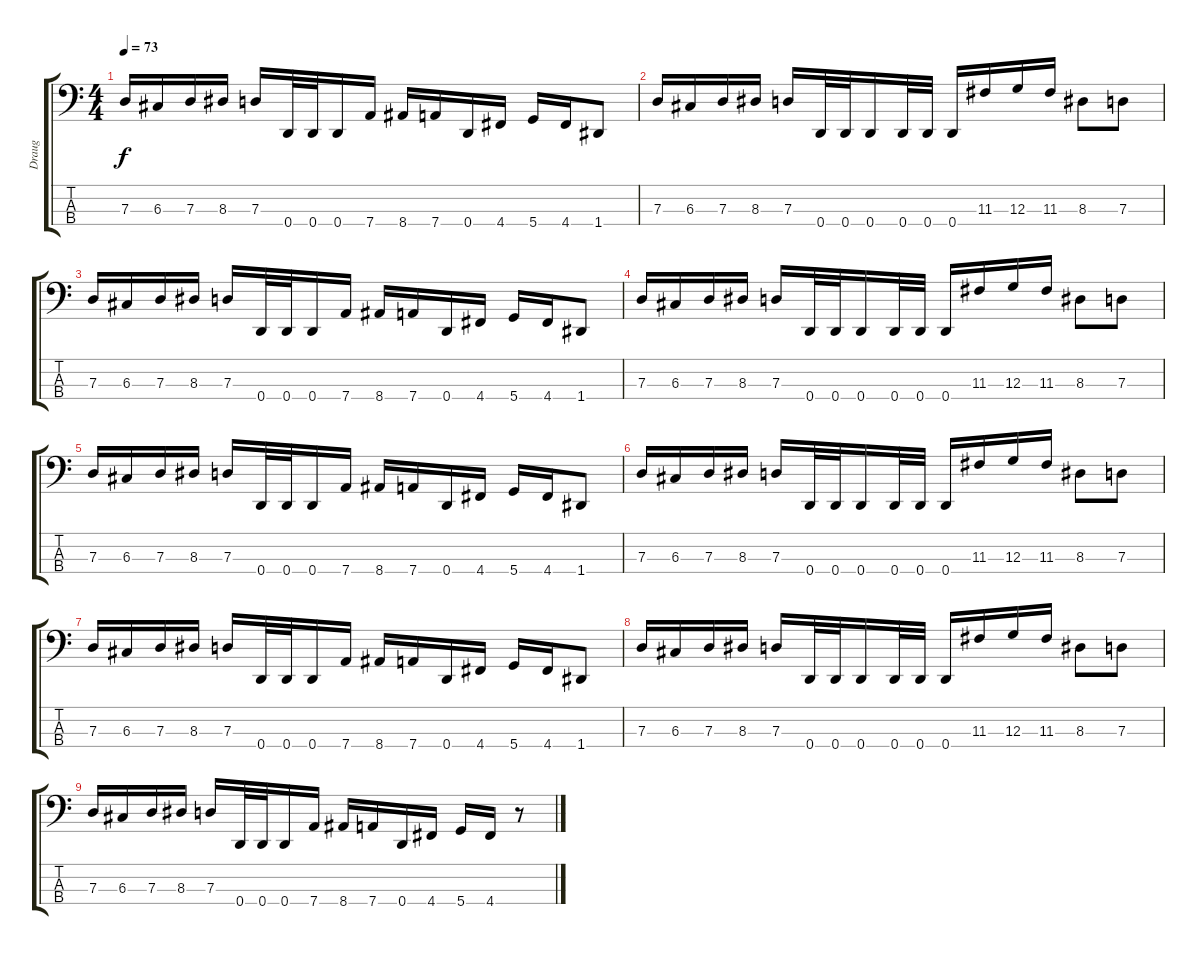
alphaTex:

\track ("Draug" "Draug") {instrument synthbass2}
\staff {score tabs}
\tuning (F2 C2 G1 D1) {hide}
\ts (4 4)
\tempo 73
\clef f4
\ks c
7.3.16{dy f} 6.3.16 7.3.16 8.3.16 7.3.16 0.4.32 0.4.32 0.4.16 7.4.16 8.4.16 7.4.16 0.4.16 4.4.16 5.4.16 4.4.16 1.4.8 |
7.3.16 6.3.16 7.3.16 8.3.16 7.3.16 0.4.32 0.4.32 0.4.16 0.4.32 0.4.32 0.4.16 11.3.16 12.3.16 11.3.16 8.3.8 7.3.8 |
7.3.16 6.3.16 7.3.16 8.3.16 7.3.16 0.4.32 0.4.32 0.4.16 7.4.16 8.4.16 7.4.16 0.4.16 4.4.16 5.4.16 4.4.16 1.4.8 |
7.3.16 6.3.16 7.3.16 8.3.16 7.3.16 0.4.32 0.4.32 0.4.16 0.4.32 0.4.32 0.4.16 11.3.16 12.3.16 11.3.16 8.3.8 7.3.8 |
7.3.16 6.3.16 7.3.16 8.3.16 7.3.16 0.4.32 0.4.32 0.4.16 7.4.16 8.4.16 7.4.16 0.4.16 4.4.16 5.4.16 4.4.16 1.4.8 |
7.3.16 6.3.16 7.3.16 8.3.16 7.3.16 0.4.32 0.4.32 0.4.16 0.4.32 0.4.32 0.4.16 11.3.16 12.3.16 11.3.16 8.3.8 7.3.8 |
7.3.16 6.3.16 7.3.16 8.3.16 7.3.16 0.4.32 0.4.32 0.4.16 7.4.16 8.4.16 7.4.16 0.4.16 4.4.16 5.4.16 4.4.16 1.4.8 |
7.3.16 6.3.16 7.3.16 8.3.16 7.3.16 0.4.32 0.4.32 0.4.16 0.4.32 0.4.32 0.4.16 11.3.16 12.3.16 11.3.16 8.3.8 7.3.8 |
7.3.16 6.3.16 7.3.16 8.3.16 7.3.16 0.4.32 0.4.32 0.4.16 7.4.16 8.4.16 7.4.16 0.4.16 4.4.16 5.4.16 4.4.16 r.8
